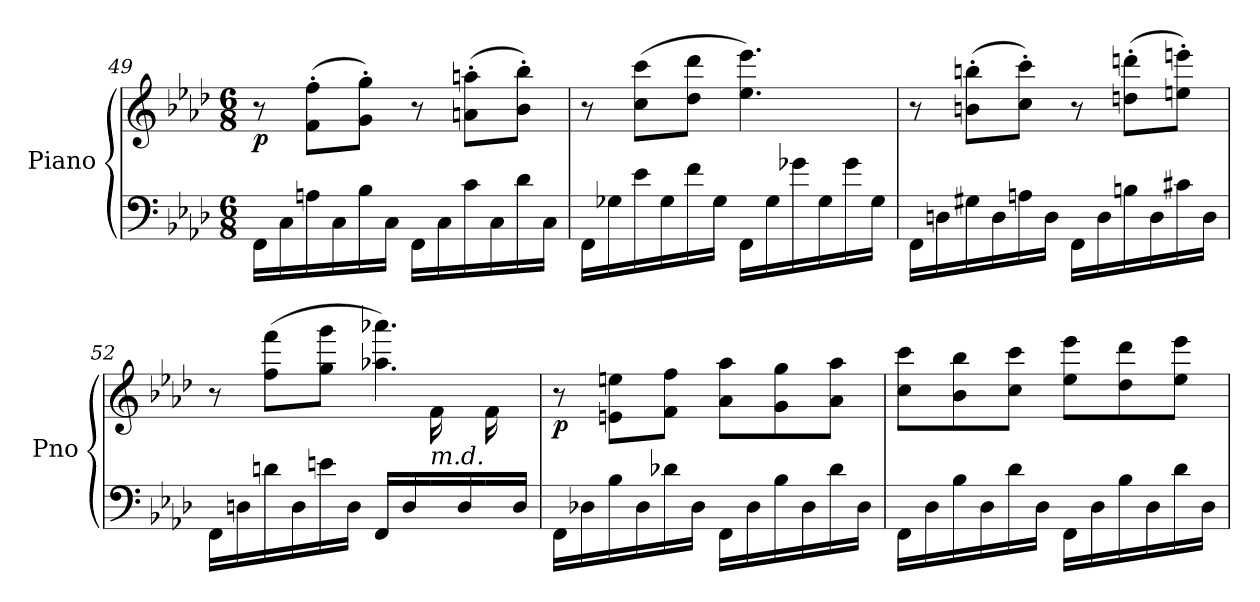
**kern	**kern	**dynam
*part1	*part1	*part1
*staff2	*staff1	*staff1/2
*I"Piano	*	*
*I'Pno	*	*
*clefF4	*clefG2	*
*k[b-e-a-d-]	*k[b-e-a-d-]	*
*M6/8	*M6/8	*
=49	=49	=49
!	!	!LO:DY:b
16FF\LL	8r	p
16C\	.	.
16An\	(>8f\' 8ff\'L	.
16C\	.	.
16B-\	8g\' 8gg\'J)	.
16C\JJ	.	.
16FF\LL	8r	.
16C\	.	.
16c\	(>8an\' 8aan\'L	.
16C\	.	.
16d-\	8b-\' 8bb-\'J)	.
16C\JJ	.	.
!!LO:LB:g=z
=50	=50	=50
16FF\LL	8r	.
16G-X\	.	.
16e-\	(>8cc\ 8ccc\L	.
16G-\	.	.
16f\	8dd-\ 8ddd-\J	.
16G-\JJ	.	.
16FF\LL	4.ee-\ 4.eee-\)	.
16G-\	.	.
16g-X\	.	.
16G-\	.	.
16g-\	.	.
16G-\JJ	.	.
=51	=51	=51
16FF\LL	8r	.
16Dn\	.	.
16G#X\	(>8bn\' 8bbn\'L	.
16D\	.	.
16An\	8cc\' 8ccc\'J)	.
16D\JJ	.	.
16FF\LL	8r	.
16D\	.	.
16Bn\	(>8ddn\' 8dddn\'L	.
16D\	.	.
16c#X\	8een\' 8eeen\'J)	.
16D\JJ	.	.
=52	=52	=52
*	*^	*
16FF\LL	8r	2ryy	.
16Dn\	.	.	.
16dn\	(>8ff\ 8fff\L	.	.
16D\	.	.	.
16en\	8gg\ 8ggg\J	.	.
16D\JJ	.	.	.
16FF/LL	4.aa-X\ 4.aaa-X\)	.	.
16D/	.	.	.
!LO:TX:a:i:t=m.d.	!	!	!
16ryy	.	16f\	.
16D/	.	16ryy	.
16ryy	.	16f\	.
16D/JJ	.	16ryy	.
=53	=53	=53	=53
!	!	!	!LO:DY:b
*	*v	*v	*
16FF\LL	8r	p
16D-X\	.	.
16B-\	8en\ 8een\L	.
16D-\	.	.
16d-X\	8f\ 8ff\J	.
16D-\JJ	.	.
16FF\LL	8a-\ 8aa-\L	.
16D-\	.	.
16B-\	8g\ 8gg\	.
16D-\	.	.
16d-\	8a-\ 8aa-\J	.
16D-\JJ	.	.
!!LO:LB:g=z
=54	=54	=54
16FF\LL	8cc\ 8ccc\L	.
16D-\	.	.
16B-\	8b-\ 8bb-\	.
16D-\	.	.
16d-\	8cc\ 8ccc\J	.
16D-\JJ	.	.
16FF\LL	8ee-\ 8eee-\L	.
16D-\	.	.
16B-\	8dd-\ 8ddd-\	.
16D-\	.	.
16d-\	8ee-\ 8eee-\J	.
16D-\JJ	.	.
=	=	=
*-	*-	*-
